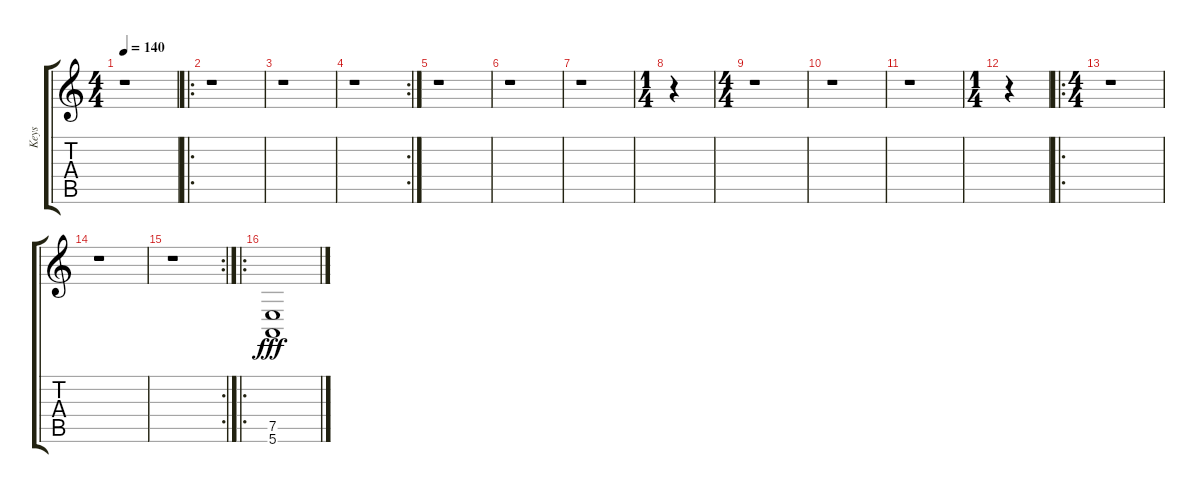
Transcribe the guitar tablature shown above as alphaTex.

\track ("Keys" "Keys") {instrument fx7echoes}
\staff {score tabs}
\tuning (E4 B3 G3 D3 A2 E2) {hide}
\ts (4 4)
\tempo 140
\clef g2
\ks c
r.1{dy fff} |
\ro
r.1 |
r.1 |
\rc 2
r.1 |
r.1 |
r.1 |
r.1 |
\ts (1 4)
r.4 |
\ts (4 4)
r.1 |
r.1 |
r.1 |
\ts (1 4)
r.4 |
\ro
\ts (4 4)
r.1 |
r.1 |
\rc 2
r.1 |
\ro
(7.5 5.6).1
